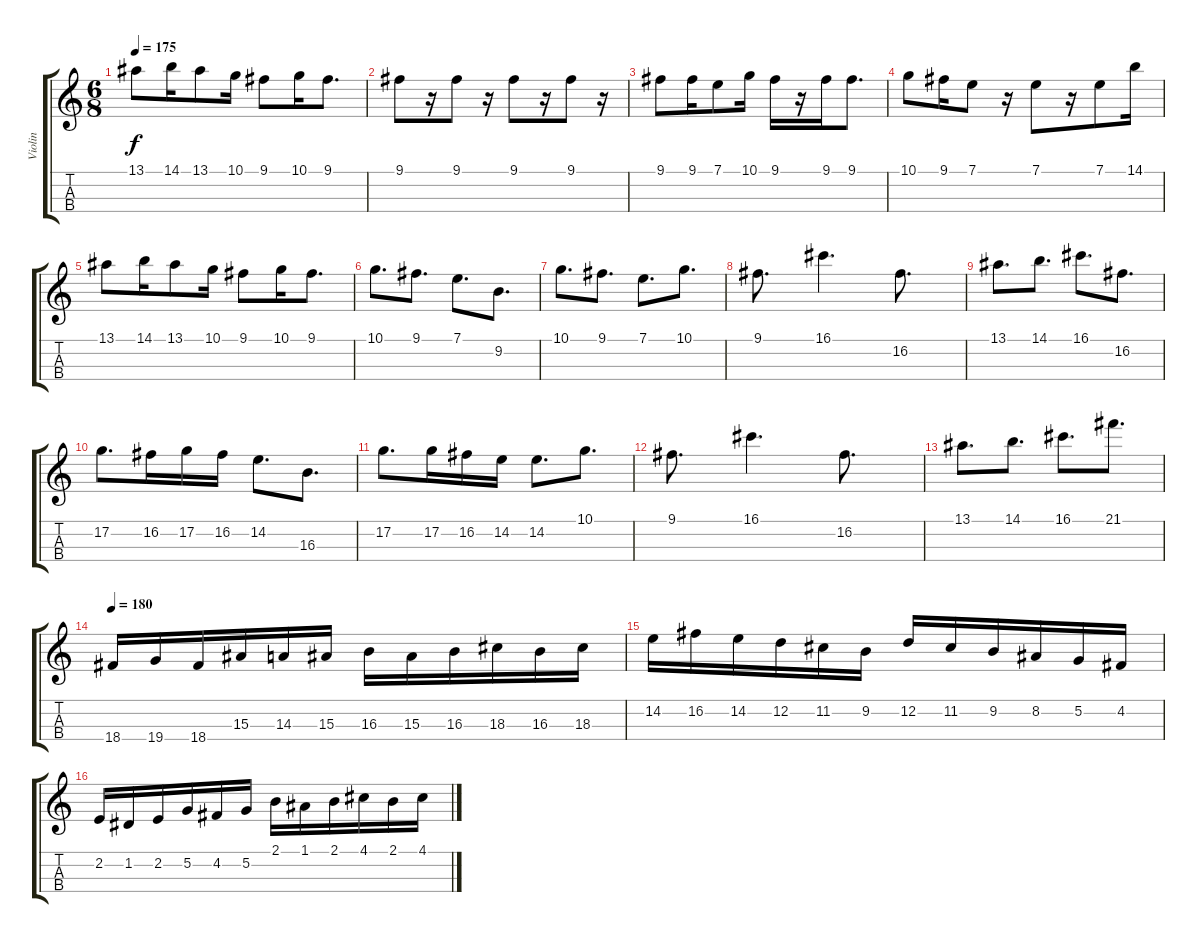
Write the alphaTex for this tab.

\track ("Violin" "Violin") {instrument violin}
\staff {score tabs}
\tuning (A4 D4 G3 C3) {hide}
\ts (6 8)
\tempo 175
\clef g2
\ks c
13.1.8{dy f} 14.1.16 13.1.8 10.1.16 9.1.8 10.1.16 9.1.8{d} |
9.1.8 r.16 9.1.8 r.16 9.1.8 r.16 9.1.8 r.16 |
9.1.8 9.1.16 7.1.8 10.1.16 9.1.16 r.16 9.1.16 9.1.8{d} |
10.1.8 9.1.16 7.1.8 r.16 7.1.8 r.16 7.1.8 14.1.16 |
13.1.8 14.1.16 13.1.8 10.1.16 9.1.8 10.1.16 9.1.8{d} |
10.1.8{d} 9.1.8{d} 7.1.8{d} 9.2.8{d} |
10.1.8{d} 9.1.8{d} 7.1.8{d} 10.1.8{d} |
9.1.8{d} 16.1.4{d} 16.2.8{d} |
13.1.8{d} 14.1.8{d} 16.1.8{d} 16.2.8{d} |
17.2.8{d} 16.2.16 17.2.16 16.2.16 14.2.8{d} 16.3.8{d} |
17.2.8{d} 17.2.16 16.2.16 14.2.16 14.2.8{d} 10.1.8{d} |
9.1.8{d} 16.1.4{d} 16.2.8{d} |
13.1.8{d} 14.1.8{d} 16.1.8{d} 21.1.8{d} |
\tempo 180
18.4.16 19.4.16 18.4.16 15.3.16 14.3.16 15.3.16 16.3.16 15.3.16 16.3.16 18.3.16 16.3.16 18.3.16 |
14.2.16 16.2.16 14.2.16 12.2.16 11.2.16 9.2.16 12.2.16 11.2.16 9.2.16 8.2.16 5.2.16 4.2.16 |
2.2.16 1.2.16 2.2.16 5.2.16 4.2.16 5.2.16 2.1.16 1.1.16 2.1.16 4.1.16 2.1.16 4.1.16
